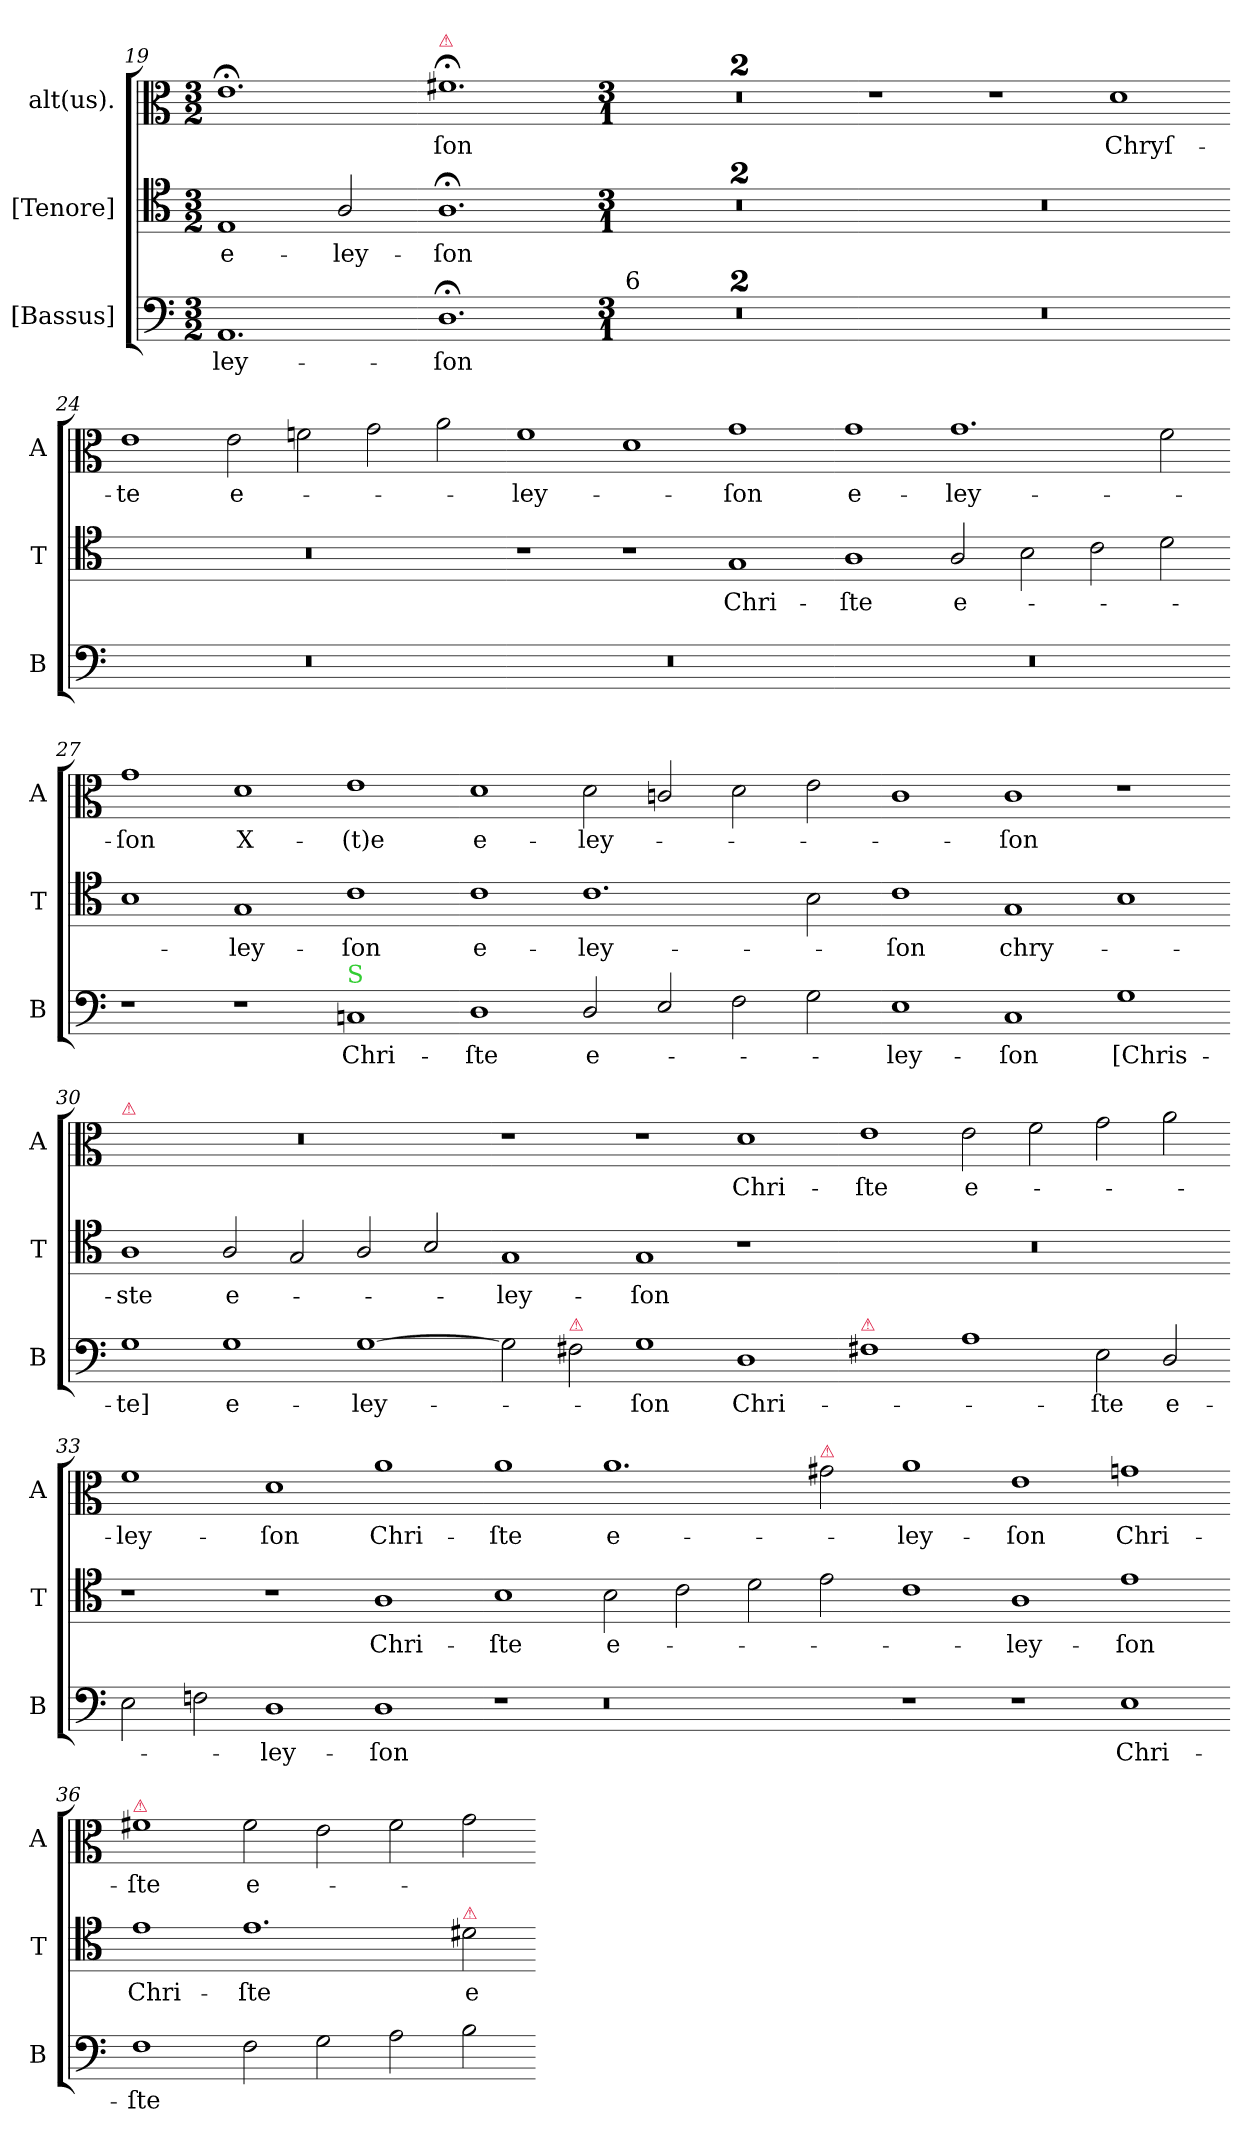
**kern	**text	**kern	**text	**kern	**text
*part3	*part3	*part2	*part2	*part1	*part1
*staff3	*staff3	*staff2	*staff2	*staff1	*staff1
*I"[Bassus]	*	*I"[Tenore]	*	*I"alt(us).	*
*I'B	*	*I'T	*	*I'A	*
*clefF4	*	*clefC4	*	*clefC3	*
*k[]	*	*k[]	*	*k[]	*
*M3/2	*	*M3/2	*	*M3/2	*
=19	=19	=19	=19	=19	=19
!	!LO:LY:i	!	!LO:LY:i	!	!
1.AA/	-ley-	1E/	e-	1.e;\	.
!	!	!	!LO:LY:i	!	!
.	.	2A/	-ley-	.	.
=20-	=20-	=20-	=20-	=20-	=20-
!	!	!	!	!LO:TX:a:color=crimson:t=⚠	!
!	!LO:LY:i	!	!LO:LY:i	!	!
1.D;<;\	-ſon	1.A;<;\	-ſon	1.f#X;\	-ſon
=21-	=21-	=21-	=21-	=21-	=21-
*M3/1	*	*M3/1	*	*M3/1	*
!LO:TX:a:t=6	!	!	!	!	!
0.r	.	0.r	.	0.r	.
=22-	=22-	=22-	=22-	=22-	=22-
0.r	.	0.r	.	0.r	.
=23-	=23-	=23-	=23-	=23-	=23-
0.r	.	0.r	.	1r	.
.	.	.	.	1r	.
.	.	.	.	1d\	Chryſ-
=24-	=24-	=24-	=24-	=24-	=24-
0.r	.	0.r	.	1e\	-te
.	.	.	.	2e\	e-
.	.	.	.	2fn\	.
.	.	.	.	2g\	.
.	.	.	.	2a\	.
=25-	=25-	=25-	=25-	=25-	=25-
0.r	.	1r	.	1f\	-ley-
.	.	1r	.	1d\	.
.	.	1G/	Chri-	1g\	-ſon
=26-	=26-	=26-	=26-	=26-	=26-
0.r	.	1A\	-ſte	1g\	e-
.	.	2A/	e-	1.g\	-ley-
.	.	2B\	.	.	.
.	.	2c\	.	.	.
.	.	2d\	.	2f\	.
=27-	=27-	=27-	=27-	=27-	=27-
1r	.	1B\	.	1g\	-ſon
1r	.	1G/	-ley-	1d\	X-
!LO:TX:a:color=limegreen:t=S	!	!	!	!	!
1Cn/	Chri-	1c\	-ſon	1e\	-(t)e
=28-	=28-	=28-	=28-	=28-	=28-
1D\	-ſte	1c\	e-	1d\	e-
2D/	e-	1.c\	-ley-	2d\	-ley-
2E/	.	.	.	2cn/	.
2F\	.	.	.	2d\	.
2G\	.	2B\	.	2e\	.
=29-	=29-	=29-	=29-	=29-	=29-
1E\	-ley-	1c\	-ſon	1c\	.
1C/	-ſon	1G/	chry-	1c\	-ſon
1G\	[Chris-	1B\	.	1r	.
=30-	=30-	=30-	=30-	=30-	=30-
!	!	!	!	!LO:TX:a:color=crimson:t=⚠	!
!	!	!	!	!LO:N:vis=0	!
1G\	-te]	1A\	-ste	0.r	.
1G\	e-	2A/	e-	.	.
.	.	2G/	.	.	.
[1G\	-ley-	2A/	.	.	.
.	.	2B/	.	.	.
=31-	=31-	=31-	=31-	=31-	=31-
2G\]	.	1G/	-ley-	1r	.
!LO:TX:a:color=crimson:t=⚠	!	!	!	!	!
2F#X\	.	.	.	.	.
1G\	-ſon	1G/	-ſon	1r	.
!	!LO:LY:i	!	!	!	!
1D\	Chri-	1r	.	1d\	Chri-
=32-	=32-	=32-	=32-	=32-	=32-
!LO:TX:a:color=crimson:t=⚠	!	!	!	!	!
1F#X\	.	0.r	.	1e\	-ſte
1A\	.	.	.	2e\	e-
.	.	.	.	2f\	.
!	!LO:LY:i	!	!	!	!
2E\	-ſte	.	.	2g\	.
!	!LO:LY:i	!	!	!	!
2D/	e-	.	.	2a\	.
=33-	=33-	=33-	=33-	=33-	=33-
2E\	.	1r	.	1f\	-ley-
2Fn\	.	.	.	.	.
!	!LO:LY:i	!	!	!	!
1D\	-ley-	1r	.	1d\	-ſon
!	!LO:LY:i	!	!	!	!LO:LY:i
1D\	-ſon	1A\	Chri-	1a\	Chri-
=34-	=34-	=34-	=34-	=34-	=34-
!	!	!	!	!	!LO:LY:i
1r	.	1B\	-ſte	1a\	-ſte
!	!	!	!	!	!LO:LY:i
0r	.	2B\	e-	1.a\	e-
.	.	2c\	.	.	.
.	.	2d\	.	.	.
!	!	!	!	!LO:TX:a:color=crimson:t=⚠	!
.	.	2e\	.	2g#X\	.
=35-	=35-	=35-	=35-	=35-	=35-
!	!	!	!	!	!LO:LY:i
1r	.	1c\	.	1a\	-ley-
!	!	!	!	!	!LO:LY:i
1r	.	1A\	-ley-	1e\	-ſon
!	!	!	!	!	!LO:LY:i
1E\	Chri-	1e\	-ſon	1gn\	Chri-
=36-	=36-	=36-	=36-	=36-	=36-
!	!	!	!	!LO:TX:a:color=crimson:t=⚠	!
!	!	!	!LO:LY:i	!	!LO:LY:i
1F\	-ſte	1e\	Chri-	1f#X\	-ſte
!	!	!	!LO:LY:i	!	!LO:LY:i
2F\	.	1.e\	-ſte	2f#\	e-
2G\	.	.	.	2e\	.
2A\	.	.	.	2f#\	.
!	!	!LO:TX:a:color=crimson:t=⚠	!	!	!
!	!	!	!LO:LY:i	!	!
2B\	.	2d#X\	e-	2g\	.
=-	=-	=-	=-	=-	=-
*-	*-	*-	*-	*-	*-
